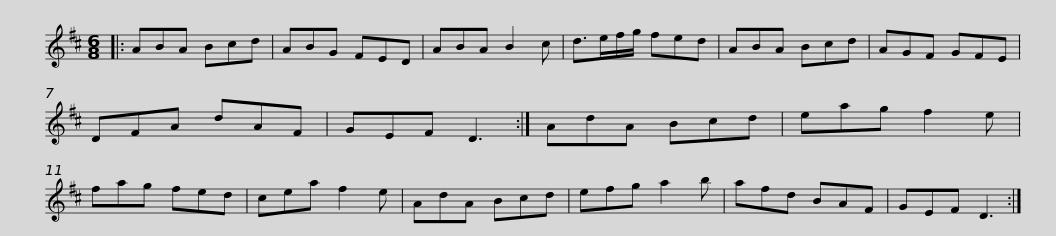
X:1
L:1/8
M:6/8
I:linebreak $
K:D
V:1 treble
V:1
|: ABA Bcd | ABG FED | ABA B2 c | d>ef/g/ fed | ABA Bcd | %5
 AGF GFE | DFA dAF |$ GEF D3 :| AdA Bcd | eag f2 e | %10
 fag fed | cea f2 e | AdA Bcd | efg a2 b | afd BAF |$ %15
 GEF D3 :| %16
